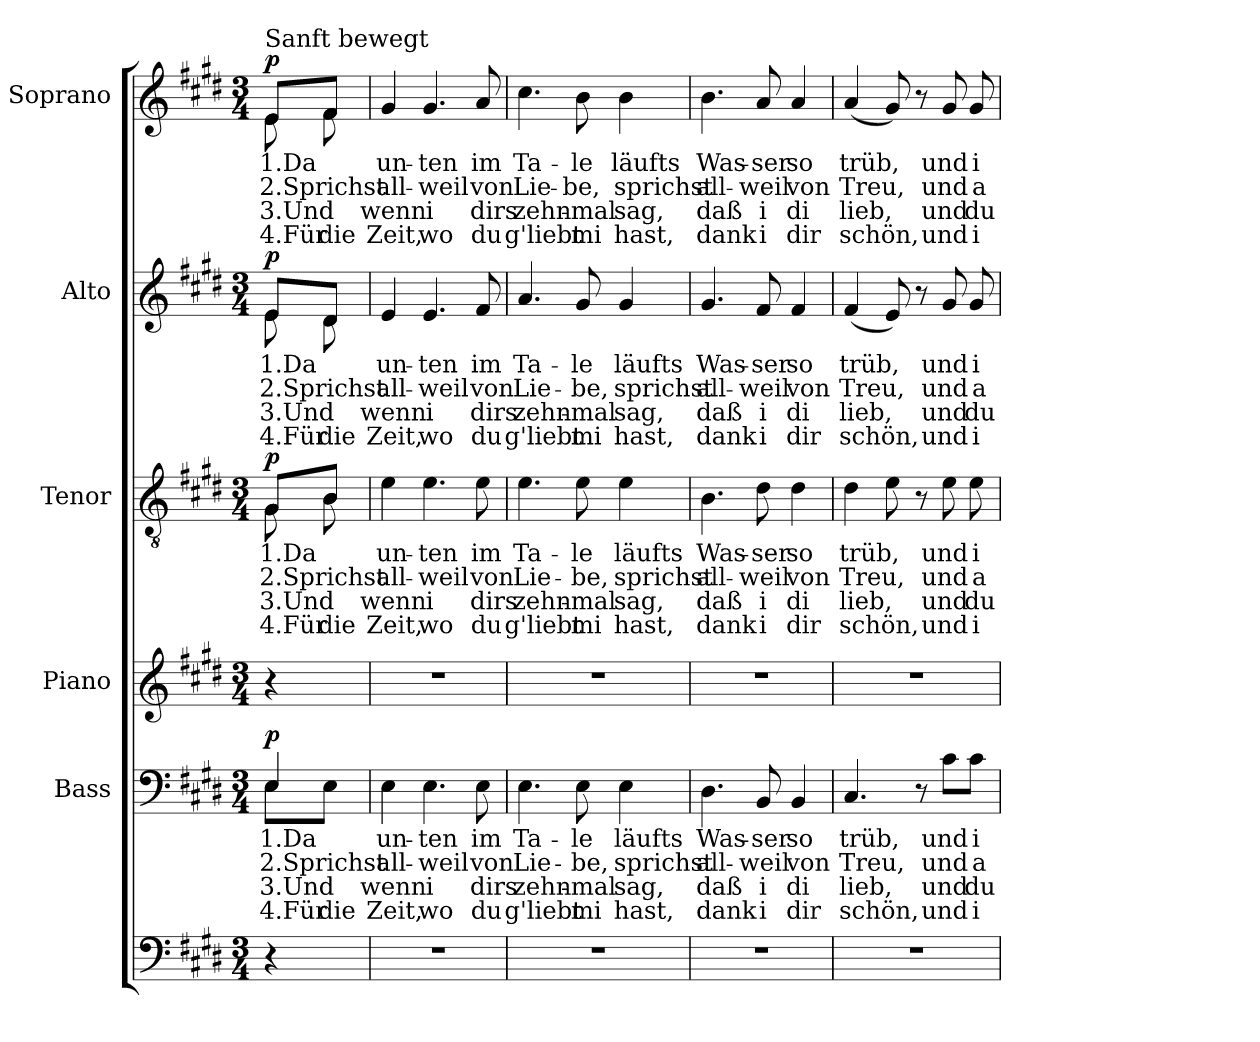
**kern	**kern	**text	**text	**text	**text	**dynam	**kern	**kern	**text	**text	**text	**text	**dynam	**kern	**text	**text	**text	**text	**dynam	**kern	**text	**text	**text	**text	**dynam
*part6	*part5	*part5	*part5	*part5	*part5	*part5	*part4	*part3	*part3	*part3	*part3	*part3	*part3	*part2	*part2	*part2	*part2	*part2	*part2	*part1	*part1	*part1	*part1	*part1	*part1
*staff6	*staff5	*staff5	*staff5	*staff5	*staff5	*staff5	*staff4	*staff3	*staff3	*staff3	*staff3	*staff3	*staff3	*staff2	*staff2	*staff2	*staff2	*staff2	*staff2	*staff1	*staff1	*staff1	*staff1	*staff1	*staff1
*	*I"Bass	*	*	*	*	*	*I"Piano	*I"Tenor	*	*	*	*	*	*I"Alto	*	*	*	*	*	*I"Soprano	*	*	*	*	*
*	*	*	*	*	*	*	*I'Pno	*	*	*	*	*	*	*	*	*	*	*	*	*I'Pno	*	*	*	*	*
*clefF4	*clefF4	*	*	*	*	*	*clefG2	*clefGv2	*	*	*	*	*	*clefG2	*	*	*	*	*	*clefG2	*	*	*	*	*
*k[f#c#g#d#]	*k[f#c#g#d#]	*	*	*	*	*	*k[f#c#g#d#]	*k[f#c#g#d#]	*	*	*	*	*	*k[f#c#g#d#]	*	*	*	*	*	*k[f#c#g#d#]	*	*	*	*	*
*E:	*E:	*	*	*	*	*	*E:	*E:	*	*	*	*	*	*E:	*	*	*	*	*	*E:	*	*	*	*	*
*M3/4	*M3/4	*	*	*	*	*	*M3/4	*M3/4	*	*	*	*	*	*M3/4	*	*	*	*	*	*M3/4	*	*	*	*	*
=	=	=	=	=	=	=	=	=	=	=	=	=	=	=	=	=	=	=	=	=	=	=	=	=	=
*	*^	*	*	*	*	*	*	*^	*	*	*	*	*	*^	*	*	*	*	*	*^	*	*	*	*	*
!	!	!	!	!	!	!	!	!	!	!	!	!	!	!	!	!	!	!	!	!	!	!	!LO:TX:a:t=Sanft bewegt	!	!	!	!	!	!
!	!	!	!	!	!	!	!LO:DY:a	!	!	!	!	!	!	!	!LO:DY:a	!	!	!	!	!	!	!LO:DY:a	!	!	!	!	!	!	!LO:DY:a
4r	4E/	8E\L	1.Da	2.Sprichst	3.Und	4.Für	p	4r	8G#/L	8G#\	1.Da	2.Sprichst	3.Und	4.Für	p	8e/L	8e\	1.Da	2.Sprichst	3.Und	4.Für	p	8e/L	8e\	1.Da	2.Sprichst	3.Und	4.Für	p
.	.	8E\J	.	.	.	die	.	.	8B/J	8B\	.	.	.	die	.	8d#/J	8d#\	.	.	.	die	.	8f#/J	8f#\	.	.	.	die	.
*	*	*	*	*	*	*	*	*	*v	*v	*	*	*	*	*	*	*	*	*	*	*	*	*v	*v	*	*	*	*	*
*	*v	*v	*	*	*	*	*	*	*	*	*	*	*	*	*v	*v	*	*	*	*	*	*	*	*	*	*	*
=1	=1	=1	=1	=1	=1	=1	=1	=1	=1	=1	=1	=1	=1	=1	=1	=1	=1	=1	=1	=1	=1	=1	=1	=1	=1
2.r	4E\	un-	all-	wenn	Zeit,	.	2.r	4e\	un-	all-	wenn	Zeit,	.	4e/	un-	all-	wenn	Zeit,	.	4g#/	un-	all-	wenn	Zeit,	.
.	4.E\	-ten	-weil	i	wo	.	.	4.e\	-ten	-weil	i	wo	.	4.e/	-ten	-weil	i	wo	.	4.g#/	-ten	-weil	i	wo	.
.	8E\	im	von	dirs	du	.	.	8e\	im	von	dirs	du	.	8f#/	im	von	dirs	du	.	8a/	im	von	dirs	du	.
=2	=2	=2	=2	=2	=2	=2	=2	=2	=2	=2	=2	=2	=2	=2	=2	=2	=2	=2	=2	=2	=2	=2	=2	=2	=2
2.r	4.E\	Ta-	Lie-	zehn-	g'liebt	.	2.r	4.e\	Ta-	Lie-	zehn-	g'liebt	.	4.a/	Ta-	Lie-	zehn-	g'liebt	.	4.cc#\	Ta-	Lie-	zehn-	g'liebt	.
.	8E\	-le	-be,	-mal	mi	.	.	8e\	-le	-be,	-mal	mi	.	8g#/	-le	-be,	-mal	mi	.	8b\	-le	-be,	-mal	mi	.
.	4E\	läufts	sprichst	sag,	hast,	.	.	4e\	läufts	sprichst	sag,	hast,	.	4g#/	läufts	sprichst	sag,	hast,	.	4b\	läufts	sprichst	sag,	hast,	.
=3	=3	=3	=3	=3	=3	=3	=3	=3	=3	=3	=3	=3	=3	=3	=3	=3	=3	=3	=3	=3	=3	=3	=3	=3	=3
2.r	4.D#\	Was-	all-	daß	dank	.	2.r	4.B\	Was-	all-	daß	dank	.	4.g#/	Was-	all-	daß	dank	.	4.b\	Was-	all-	daß	dank	.
.	8BB/	-ser	-weil	i	i	.	.	8d#\	-ser	-weil	i	i	.	8f#/	-ser	-weil	i	i	.	8a/	-ser	-weil	i	i	.
.	4BB/	so	von	di	dir	.	.	4d#\	so	von	di	dir	.	4f#/	so	von	di	dir	.	4a/	so	von	di	dir	.
=4	=4	=4	=4	=4	=4	=4	=4	=4	=4	=4	=4	=4	=4	=4	=4	=4	=4	=4	=4	=4	=4	=4	=4	=4	=4
2.r	4.C#/	trüb,	Treu,	lieb,	schön,	.	2.r	4d#\	trüb,	Treu,	lieb,	schön,	.	(4f#/	trüb,	Treu,	lieb,	schön,	.	(4a/	trüb,	Treu,	lieb,	schön,	.
.	.	.	.	.	.	.	.	8e\	.	.	.	.	.	8e/)	.	.	.	.	.	8g#/)	.	.	.	.	.
.	8r	.	.	.	.	.	.	8r	.	.	.	.	.	8r	.	.	.	.	.	8r	.	.	.	.	.
.	8c#\L	und	und	und	und	.	.	8e\	und	und	und	und	.	8g#/	und	und	und	und	.	8g#/	und	und	und	und	.
.	8c#\J	i	a	du	i	.	.	8e\	i	a	du	i	.	8g#/	i	a	du	i	.	8g#/	i	a	du	i	.
=	=	=	=	=	=	=	=	=	=	=	=	=	=	=	=	=	=	=	=	=	=	=	=	=	=
*-	*-	*-	*-	*-	*-	*-	*-	*-	*-	*-	*-	*-	*-	*-	*-	*-	*-	*-	*-	*-	*-	*-	*-	*-	*-
